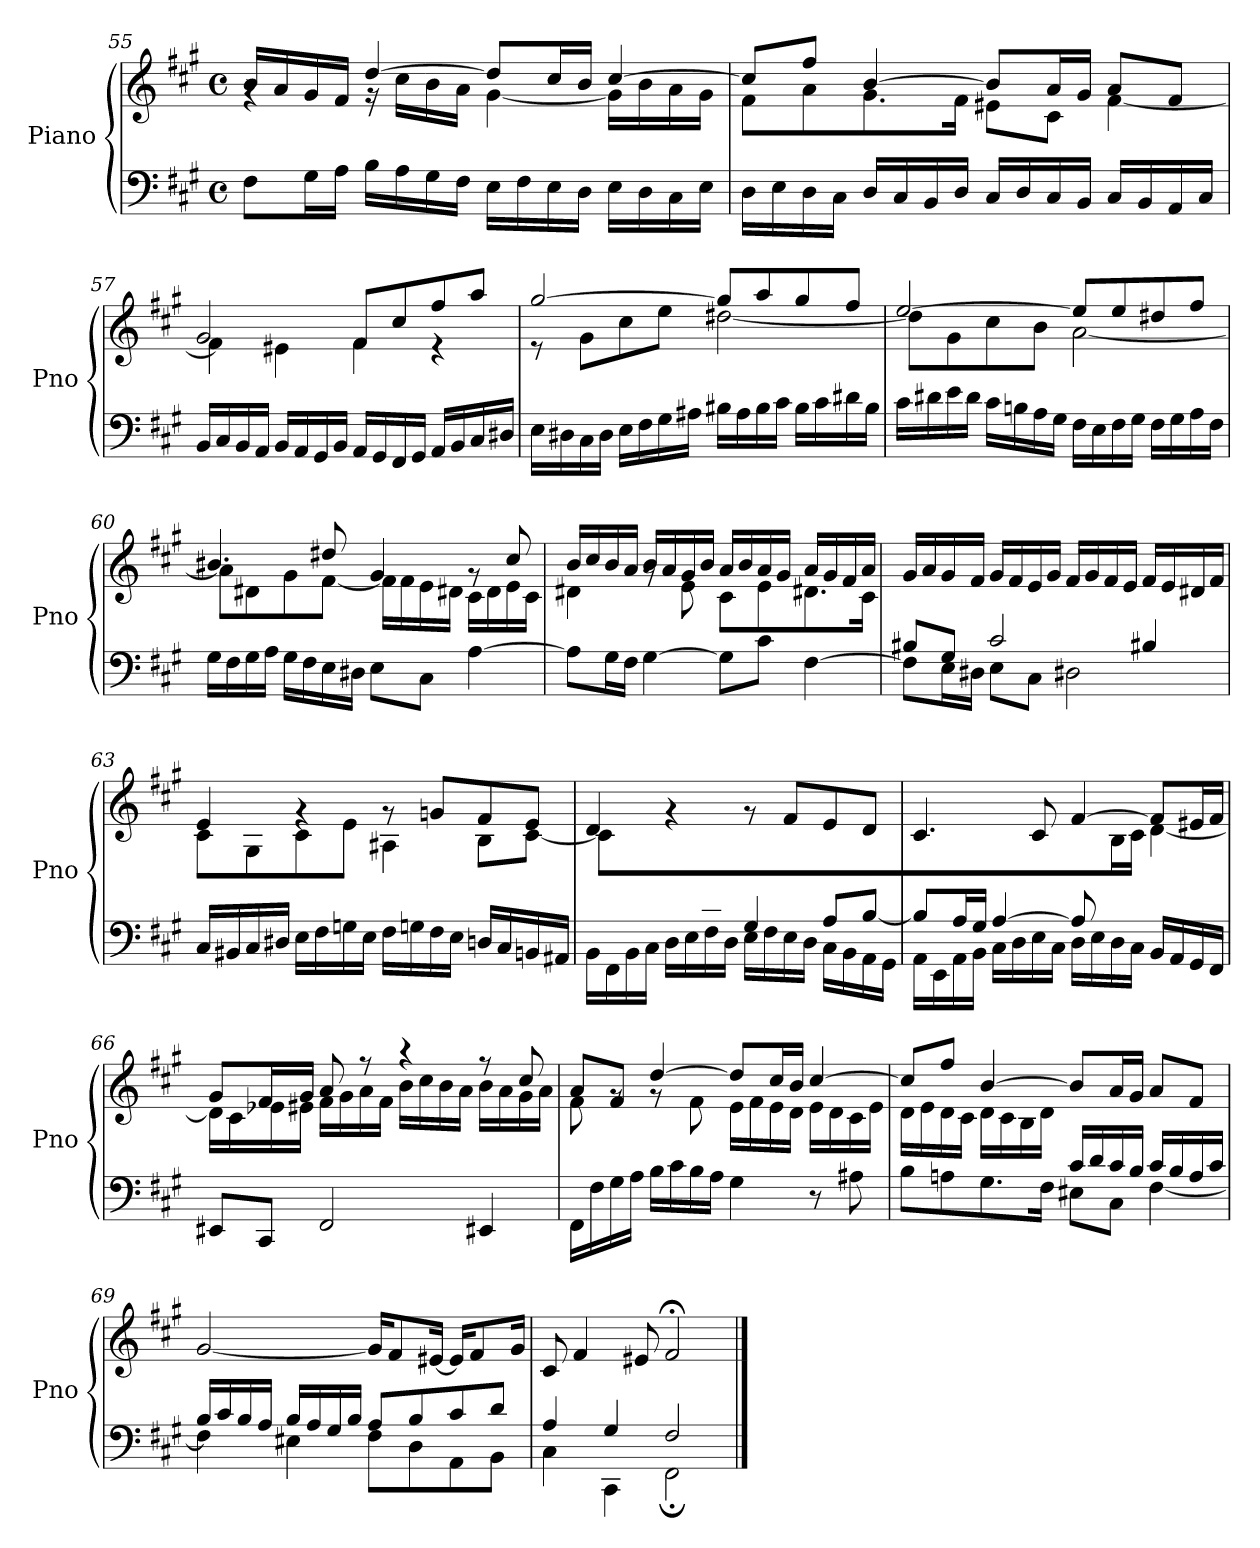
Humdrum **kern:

**kern	**kern
*part1	*part1
*staff2	*staff1
*I"Piano	*
*I'Pno	*
!!LO:LB:g=z
*clefF4	*clefG2
*k[f#c#g#]	*k[f#c#g#]
*M4/4	*M4/4
*met(c)	*met(c)
=55	=55
*	*^
8F#\L	16b/LL	4rg
.	16a/	.
16G#\L	16g#/	.
16A\JJ	16f#/JJ	.
16B\LL	[4dd/	16r
16A\	.	16cc#\LL
16G#\	.	16b\
16F#\JJ	.	16a\JJ
16E\LL	8dd/L]	[4g#\
16F#\	.	.
16E\	16cc#/L	.
16D\JJ	16b/JJ	.
16E\LL	[4cc#/	16g#\LL]
16D\	.	16b\
16C#\	.	16a\
16E\JJ	.	16g#\JJ
=56	=56	=56
16D\LL	8cc#/L]	8f#\L
16E\	.	.
16D\	8ff#/J	8a\
16C#\JJ	.	.
16D/LL	[4b/	8.g#\
16C#/	.	.
16BB/	.	.
16D/JJ	.	16f#\Jk
16C#/LL	8b/L]	8e#X\L
16D/	.	.
16C#/	16a/L	8c#\J
16BB/JJ	16g#/JJ	.
16C#/LL	8a/L	[4f#\
16BB/	.	.
16AA/	8f#/J	.
16C#/JJ	.	.
=57	=57	=57
16BB/LL	2g#/	4f#\]
16C#/	.	.
16BB/	.	.
16AA/JJ	.	.
16BB/LL	.	4e#X\
16AA/	.	.
16GG#/	.	.
16BB/JJ	.	.
16AA/LL	8f#/L	4f#\
16GG#/	.	.
16FF#/	8cc#/	.
16GG#/JJ	.	.
16AA/LL	8ff#/	4r
16BB/	.	.
16C#/	8aa/J	.
16D#X/JJ	.	.
!!LO:LB:g=z	!!
=58	=58	=58
16E\LL	[2gg#/	8r
16D#X\	.	.
16C#\	.	8g#\L
16D#\JJ	.	.
16E\LL	.	8cc#\
16F#\	.	.
16G#\	.	8ee\J
16A#X\JJ	.	.
16B#X\LL	8gg#/L]	[2dd#X\
16A#\	.	.
16B#\	8aa/	.
16c#\JJ	.	.
16B#\LL	8gg#/	.
16c#\	.	.
16d#X\	8ff#/J	.
16B#\JJ	.	.
=59	=59	=59
16c#\LL	[2ee/	8dd#\L]
16d#X\	.	.
16e\	.	8g#\
16d#\JJ	.	.
16c#\LL	.	8cc#\
16Bn\	.	.
16A\	.	8b\J
16G#\JJ	.	.
16F#\LL	8ee/L]	[2a\
16E\	.	.
16F#\	8ee/	.
16G#\JJ	.	.
16F#\LL	8dd#X/	.
16G#\	.	.
16A\	8ff#/J	.
16F#\JJ	.	.
=60	=60	=60
16G#\LL	4.b#X/	8a\L]
16F#\	.	.
16G#\	.	8d#X\
16A\JJ	.	.
16G#\LL	.	8g#\
16F#\	.	.
16E\	8dd#X/	[8f#\J
16D#X\JJ	.	.
8E\L	4g#/	16f#\LL]
.	.	16f#\
8C#\J	.	16e\
.	.	16d#X\JJ
[4A\	8rg	16c#\LL
.	.	16d#\
.	8cc#/	16e\
.	.	16c#\JJ
!!LO:PB:g=z	!!
=61	=61	=61
8A\L]	16b/LL	4d#X\
.	16cc#/	.
16G#\L	16b/	.
16F#\JJ	16a/JJ	.
[4G#\	16b/LL	8rg
.	16a/	.
.	16g#/	8e\
.	16b/JJ	.
8G#\L]	16a/LL	8c#\L
.	16b/	.
8c#\J	16a/	8e\
.	16g#/JJ	.
[4F#\	16a/LL	8.d#X\
.	16g#/	.
.	16f#/	.
.	16a/JJ	16c#\Jk
*	*v	*v
=62	=62
*^	*
8B#X/L	8F#\L]	16g#/LL
.	.	16a/
8G#/J	16E\L	16g#/
.	16D#X\JJ	16f#/JJ
2c#/	8E\L	16g#/LL
.	.	16f#/
.	8C#\J	16e/
.	.	16g#/JJ
.	2D#X\	16f#/LL
.	.	16g#/
.	.	16f#/
.	.	16e/JJ
4B#X/	.	16f#/LL
.	.	16e/
.	.	16d#X/
.	.	16f#/JJ
*v	*v	*
=63	=63
*	*^
16C#/LL	4e/	8c#\L
16BB#X/	.	.
16C#/	.	8G#\
16D#X/JJ	.	.
16E\LL	4rg	8c#\
16F#\	.	.
16Gn\	.	8e\J
16E\JJ	.	.
16F#\LL	8rg	4A#X\
16Gn\	.	.
16F#\	8gn/L	.
16E\JJ	.	.
16Dn/LL	8f#/	8B\L
16C#/	.	.
16BBn/	8e/J	[8c#\J
16AA#X/JJ	.	.
!!LO:LB:g=z
=64	=64	=64
*^	*	*^
*	*^	*	*	*
8ryy	16BB\LL	2ryy	4d/	8c#\L]	2ryy
.	16FF#\	.	.	.	.
8F#/	16BB\	.	.	4.ryy	.
.	16C#\JJ	.	.	.	.
8B/	16D\LL	.	4rg	.	.
.	16E\	.	.	.	.
8d/J	16F#\	.	.	.	.
.	16D\JJ	.	.	.	.
2ryy	4G#/	16E\LL	8rg	2ryy	2ryy
.	.	16F#\	.	.	.
.	.	16E\	8f#/L	.	.
.	.	16D\JJ	.	.	.
.	8A/L	16C#\LL	8e/	.	.
.	.	16BB\	.	.	.
.	[8B/J	16AA\	8d/J	.	.
.	.	16GG#\JJ	.	.	.
=65	=65	=65	=65	=65	=65
4ryy	8B/L]	16AA\LL	4.c#/	4ryy	4ryy
.	.	16EE\	.	.	.
.	16A/L	16AA\	.	.	.
.	16G#/JJ	16BB\JJ	.	.	.
[4A/	16C#\LL	2.ryy	.	4.ryy	2.ryy
.	16D\	.	.	.	.
.	16E\	.	8c#/	.	.
.	16C#\JJ	.	.	.	.
8A/L]	16D\LL	.	[4f#/	.	.
.	16E\	.	.	.	.
4.ryy	16D\	.	.	16B\L	.
.	16C#\JJ	.	.	16c#\JJ	.
.	16BB/LL	.	8f#/L]	[4d\	.
.	16AA/	.	.	.	.
.	16GG#/	.	16e#X/L	.	.
.	16FF#/JJ	.	16f#/JJ	.	.
*v	*v	*v	*	*	*
*	*	*v	*v
=66	=66	=66
8EE#X/L	8g#/L	16d\LL]
.	.	16c#\
8CC#/J	16f#/L	16e-Xi\
.	16g#/JJ	16e#X\JJ
2FF#/	8a/	16f#\LL
.	.	16g#\
.	8r	16a\
.	.	16f#\JJ
.	4r	16b\LL
.	.	16cc#\
.	.	16b\
.	.	16a\JJ
4EE#X/	8r	16b\LL
.	.	16a\
.	8cc#/	16g#\
.	.	16a\JJ
!!LO:LB:g=z	!!
=67	=67	=67
16FF#\LL	8a/L	8f#\
16F#\	.	.
16G#\	8f#/J	8rg
16A\JJ	.	.
16B\LL	[4dd/	8rg
16c#\	.	.
16B\	.	8f#\
16A\JJ	.	.
4G#\	8dd/L]	16e\LL
.	.	16f#\
.	16cc#/L	16e\
.	16b/JJ	16d\JJ
8r	[4cc#/	16e\LL
.	.	16d\
8A#X\	.	16c#\
.	.	16e\JJ
=68	=68	=68
*^	*	*
2ryy	8B\L	8cc#/L]	16d\LL
.	.	.	16e\
.	8An\	8ff#/J	16d\
.	.	.	16c#\JJ
.	8.G#\	[4b/	16d\LL
.	.	.	16c#\
.	.	.	16B\
.	16F#\Jk	.	16d\JJ
16c#/LL	8E#X\L	8b/L]	2ryy
16d/	.	.	.
16c#/	8C#\J	16a/L	.
16B/JJ	.	16g#/JJ	.
16c#/LL	[4F#\	8a/L	.
16B/	.	.	.
16A/	.	8f#/J	.
16c#/JJ	.	.	.
*	*	*v	*v
=69	=69	=69
16B/LL	4F#\]	[2g#/
16c#/	.	.
16B/	.	.
16A/JJ	.	.
16B/LL	4E#X\	.
16A/	.	.
16G#/	.	.
16B/JJ	.	.
8A/L	8F#\L	16g#/KL]
.	.	8f#/
8B/	8D\	.
.	.	[16e#X/Jk
8c#/	8AA\	16e#/KL]
.	.	8f#/
8d/J	8BB\J	.
.	.	16g#/Jk
=70	=70	=70
4A/	4C#\	8c#/
.	.	4f#/
4G#/	4CC#\	.
.	.	8e#X/
2F#/	2FF#;\	2f#;</
*v	*v	*
==	==
*-	*-
